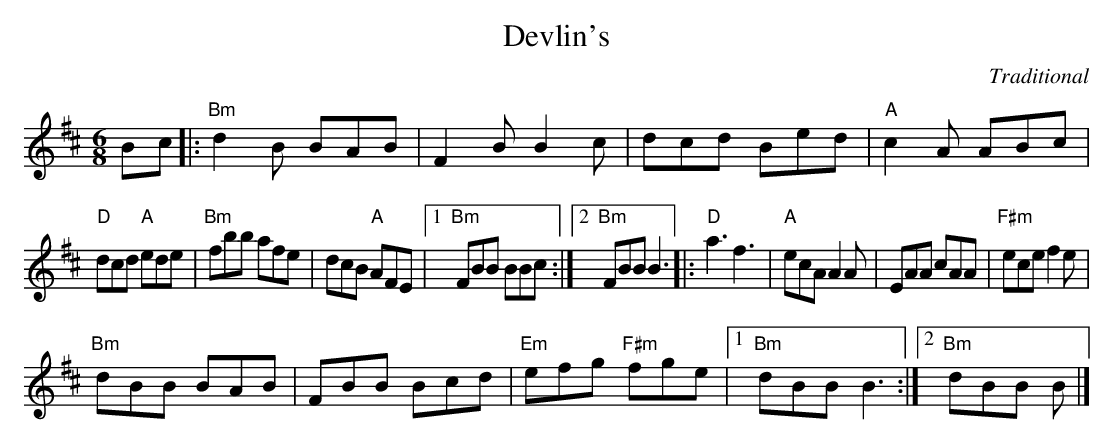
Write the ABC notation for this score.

X:1
T:Devlin's
C:Traditional
M:6/8
L:1/8
K:Bm
Bc|:"Bm"d2B BAB|F2BB2c|dcd Bed|"A"c2A ABc|!
"D"dcd "A"ede|"Bm"fbb afe|dcB "A"AFE|1"Bm"FBB BBc:|2"Bm"FBB B3||
|:"D"a3f3|"A"ecA A2A|EAA cAA|"F#m"ecef2e|!
"Bm"dBB BAB|FBB Bcd|"Em"efg "F#m"fge|1"Bm"dBB B3:|2"Bm"dBB B|]
